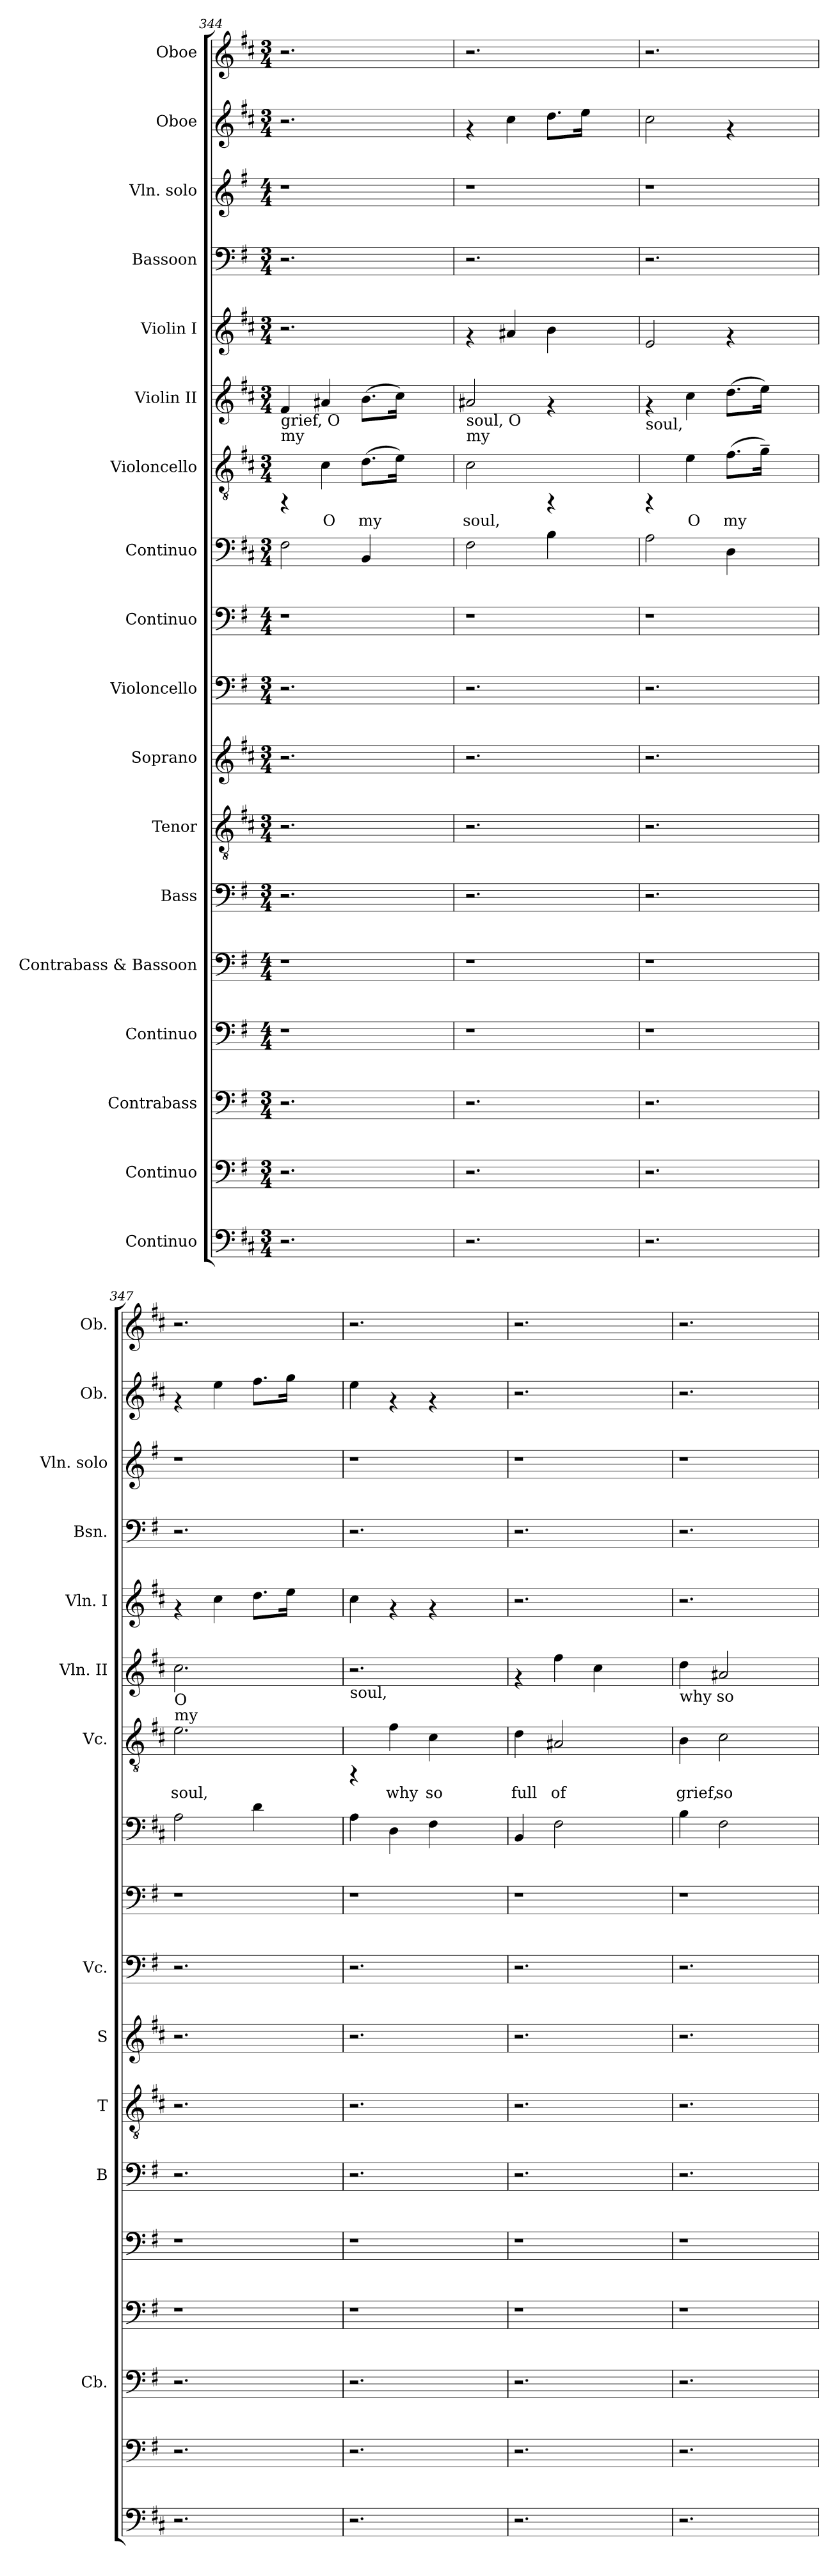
**kern	**kern	**kern	**kern	**kern	**kern	**kern	**kern	**kern	**kern	**kern	**kern	**text	**kern	**kern	**kern	**kern	**kern	**kern
*part18	*part17	*part16	*part15	*part14	*part13	*part12	*part11	*part10	*part9	*part8	*part7	*part7	*part6	*part5	*part4	*part3	*part2	*part1
*staff18	*staff17	*staff16	*staff15	*staff14	*staff13	*staff12	*staff11	*staff10	*staff9	*staff8	*staff7	*staff7	*staff6	*staff5	*staff4	*staff3	*staff2	*staff1
*I"Continuo	*I"Continuo	*I"Contrabass	*I"Continuo	*I"Contrabass  & Bassoon	*I"Bass	*I"Tenor	*I"Soprano	*I"Violoncello	*I"Continuo	*I"Continuo	*I"Violoncello	*	*I"Violin II	*I"Violin I	*I"Bassoon	*I"Vln. solo	*I"Oboe	*I"Oboe
*	*	*I'Cb.	*	*	*I'B	*I'T	*I'S	*I'Vc.	*	*	*I'Vc.	*	*I'Vln. II	*I'Vln. I	*I'Bsn.	*I'Vln. solo	*I'Ob.	*I'Ob.
*clefF4	*clefF4	*clefF4	*clefF4	*clefF4	*clefF4	*clefGv2	*clefG2	*clefF4	*clefF4	*clefF4	*clefGv2	*	*clefG2	*clefG2	*clefF4	*clefG2	*clefG2	*clefG2
*	*	*ITrd7c12	*	*ITrd7c12	*	*	*	*	*	*	*	*	*	*	*	*	*	*
*k[f#c#]	*k[f#]	*k[f#]	*k[f#]	*k[f#]	*k[f#]	*k[f#c#]	*k[f#c#]	*k[f#]	*k[f#]	*k[f#c#]	*k[f#c#]	*	*k[f#c#]	*k[f#c#]	*k[f#]	*k[f#]	*k[f#c#]	*k[f#c#]
*D:	*G:	*G:	*G:	*G:	*G:	*D:	*D:	*G:	*G:	*D:	*D:	*	*D:	*D:	*G:	*G:	*D:	*D:
*M3/4	*M3/4	*M3/4	*M4/4	*M4/4	*M3/4	*M3/4	*M3/4	*M3/4	*M4/4	*M3/4	*M3/4	*	*M3/4	*M3/4	*M3/4	*M4/4	*M3/4	*M3/4
=344	=344	=344	=344	=344	=344	=344	=344	=344	=344	=344	=344	=344	=344	=344	=344	=344	=344	=344
!	!	!	!	!	!	!	!	!	!	!	!	!	!LO:TX:b:t=grief, O	!	!	!	!	!
!	!	!	!	!	!	!	!	!	!	!	!	!	!LO:TX:b:t=my	!	!	!	!	!
2.r	2.r	2.r	1r	1r	2.r	2.r	2.r	2.r	1r	2F#\	4rFF	.	4f#/	2.r	2.r	1r	2.r	2.r
!	!	!	!	!	!	!	!	!	!	!	!	!LO:LY:b	!	!	!	!	!	!
.	.	.	.	.	.	.	.	.	.	.	4c#\	O	4a#X/	.	.	.	.	.
!	!	!	!	!	!	!	!	!	!	!	!	!LO:LY:b	!	!	!	!	!	!
.	.	.	.	.	.	.	.	.	.	4BB/	(>8.d\L	my	(>8.b\L	.	.	.	.	.
!	!	!	!	!	!	!	!	!	!	!	!	!LO:LY:b	!	!	!	!	!	!
.	.	.	.	.	.	.	.	.	.	.	16e\J)	.	16cc#\J)	.	.	.	.	.
4ryy	4ryy	4ryy	.	.	4ryy	4ryy	4ryy	4ryy	.	4ryy	4ryy	.	4ryy	4ryy	4ryy	.	4ryy	4ryy
=345	=345	=345	=345	=345	=345	=345	=345	=345	=345	=345	=345	=345	=345	=345	=345	=345	=345	=345
!	!	!	!	!	!	!	!	!	!	!	!	!	!LO:TX:b:t=soul, O	!	!	!	!	!
!	!	!	!	!	!	!	!	!	!	!	!	!	!LO:TX:b:t=my	!	!	!	!	!
!	!	!	!	!	!	!	!	!	!	!	!	!LO:LY:b	!	!	!	!	!	!
2.r	2.r	2.r	1r	1r	2.r	2.r	2.r	2.r	1r	2F#\	2c#\	soul,	2a#X/	4rf	2.r	1r	4rf	2.r
.	.	.	.	.	.	.	.	.	.	.	.	.	.	4a#X/	.	.	4cc#\	.
.	.	.	.	.	.	.	.	.	.	4B\	4rFF	.	4rf	4b\	.	.	8.dd\L	.
.	.	.	.	.	.	.	.	.	.	.	.	.	.	.	.	.	16ee\J	.
4ryy	4ryy	4ryy	.	.	4ryy	4ryy	4ryy	4ryy	.	4ryy	4ryy	.	4ryy	4ryy	4ryy	.	4ryy	4ryy
=346	=346	=346	=346	=346	=346	=346	=346	=346	=346	=346	=346	=346	=346	=346	=346	=346	=346	=346
!	!	!	!	!	!	!	!	!	!	!	!	!	!LO:TX:b:t=soul,	!	!	!	!	!
2.r	2.r	2.r	1r	1r	2.r	2.r	2.r	2.r	1r	2A\	4rFF	.	4rf	2e/	2.r	1r	2cc#\	2.r
!	!	!	!	!	!	!	!	!	!	!	!	!LO:LY:b	!	!	!	!	!	!
.	.	.	.	.	.	.	.	.	.	.	4e\	O	4cc#\	.	.	.	.	.
!	!	!	!	!	!	!	!	!	!	!	!	!LO:LY:b	!	!	!	!	!	!
.	.	.	.	.	.	.	.	.	.	4D\	(>8.f#\L	my	(>8.dd\L	4rf	.	.	4rf	.
!	!	!	!	!	!	!	!	!	!	!	!	!LO:LY:b	!	!	!	!	!	!
.	.	.	.	.	.	.	.	.	.	.	16g~>\J)	.	16ee\J)	.	.	.	.	.
4ryy	4ryy	4ryy	.	.	4ryy	4ryy	4ryy	4ryy	.	4ryy	4ryy	.	4ryy	4ryy	4ryy	.	4ryy	4ryy
=347	=347	=347	=347	=347	=347	=347	=347	=347	=347	=347	=347	=347	=347	=347	=347	=347	=347	=347
!	!	!	!	!	!	!	!	!	!	!	!	!	!LO:TX:b:t=O	!	!	!	!	!
!	!	!	!	!	!	!	!	!	!	!	!	!	!LO:TX:b:t=my	!	!	!	!	!
!	!	!	!	!	!	!	!	!	!	!	!	!LO:LY:b	!	!	!	!	!	!
2.r	2.r	2.r	1r	1r	2.r	2.r	2.r	2.r	1r	2A\	2.e\	soul,	2.cc#\	4rf	2.r	1r	4rf	2.r
.	.	.	.	.	.	.	.	.	.	.	.	.	.	4cc#\	.	.	4ee\	.
.	.	.	.	.	.	.	.	.	.	4d\	.	.	.	8.dd\L	.	.	8.ff#\L	.
.	.	.	.	.	.	.	.	.	.	.	.	.	.	16ee\J	.	.	16gg\J	.
4ryy	4ryy	4ryy	.	.	4ryy	4ryy	4ryy	4ryy	.	4ryy	4ryy	.	4ryy	4ryy	4ryy	.	4ryy	4ryy
=348	=348	=348	=348	=348	=348	=348	=348	=348	=348	=348	=348	=348	=348	=348	=348	=348	=348	=348
!	!	!	!	!	!	!	!	!	!	!	!	!	!LO:TX:b:t=soul,	!	!	!	!	!
2.r	2.r	2.r	1r	1r	2.r	2.r	2.r	2.r	1r	4A\	4rFF	.	2.r	4cc#\	2.r	1r	4ee\	2.r
!	!	!	!	!	!	!	!	!	!	!	!	!LO:LY:b	!	!	!	!	!	!
.	.	.	.	.	.	.	.	.	.	4D\	4f#\	why	.	4rf	.	.	4rf	.
!	!	!	!	!	!	!	!	!	!	!	!	!LO:LY:b	!	!	!	!	!	!
.	.	.	.	.	.	.	.	.	.	4F#\	4c#\	so	.	4rf	.	.	4rf	.
4ryy	4ryy	4ryy	.	.	4ryy	4ryy	4ryy	4ryy	.	4ryy	4ryy	.	4ryy	4ryy	4ryy	.	4ryy	4ryy
=349	=349	=349	=349	=349	=349	=349	=349	=349	=349	=349	=349	=349	=349	=349	=349	=349	=349	=349
!	!	!	!	!	!	!	!	!	!	!	!	!LO:LY:b	!	!	!	!	!	!
2.r	2.r	2.r	1r	1r	2.r	2.r	2.r	2.r	1r	4BB/	4d\	full	4rf	2.r	2.r	1r	2.r	2.r
!	!	!	!	!	!	!	!	!	!	!	!	!LO:LY:b	!	!	!	!	!	!
.	.	.	.	.	.	.	.	.	.	2F#\	2A#X/	of	4ff#\	.	.	.	.	.
.	.	.	.	.	.	.	.	.	.	.	.	.	4cc#\	.	.	.	.	.
4ryy	4ryy	4ryy	.	.	4ryy	4ryy	4ryy	4ryy	.	4ryy	4ryy	.	4ryy	4ryy	4ryy	.	4ryy	4ryy
!!LO:PB:g=z
=350	=350	=350	=350	=350	=350	=350	=350	=350	=350	=350	=350	=350	=350	=350	=350	=350	=350	=350
!	!	!	!	!	!	!	!	!	!	!	!	!	!LO:TX:b:t=why so	!	!	!	!	!
!	!	!	!	!	!	!	!	!	!	!	!	!LO:LY:b	!	!	!	!	!	!
2.r	2.r	2.r	1r	1r	2.r	2.r	2.r	2.r	1r	4B\	4B\	grief,	4dd\	2.r	2.r	1r	2.r	2.r
!	!	!	!	!	!	!	!	!	!	!	!	!LO:LY:b	!	!	!	!	!	!
.	.	.	.	.	.	.	.	.	.	2F#\	2c#\	so	2a#X/	.	.	.	.	.
4ryy	4ryy	4ryy	.	.	4ryy	4ryy	4ryy	4ryy	.	4ryy	4ryy	.	4ryy	4ryy	4ryy	.	4ryy	4ryy
=	=	=	=	=	=	=	=	=	=	=	=	=	=	=	=	=	=	=
*-	*-	*-	*-	*-	*-	*-	*-	*-	*-	*-	*-	*-	*-	*-	*-	*-	*-	*-
